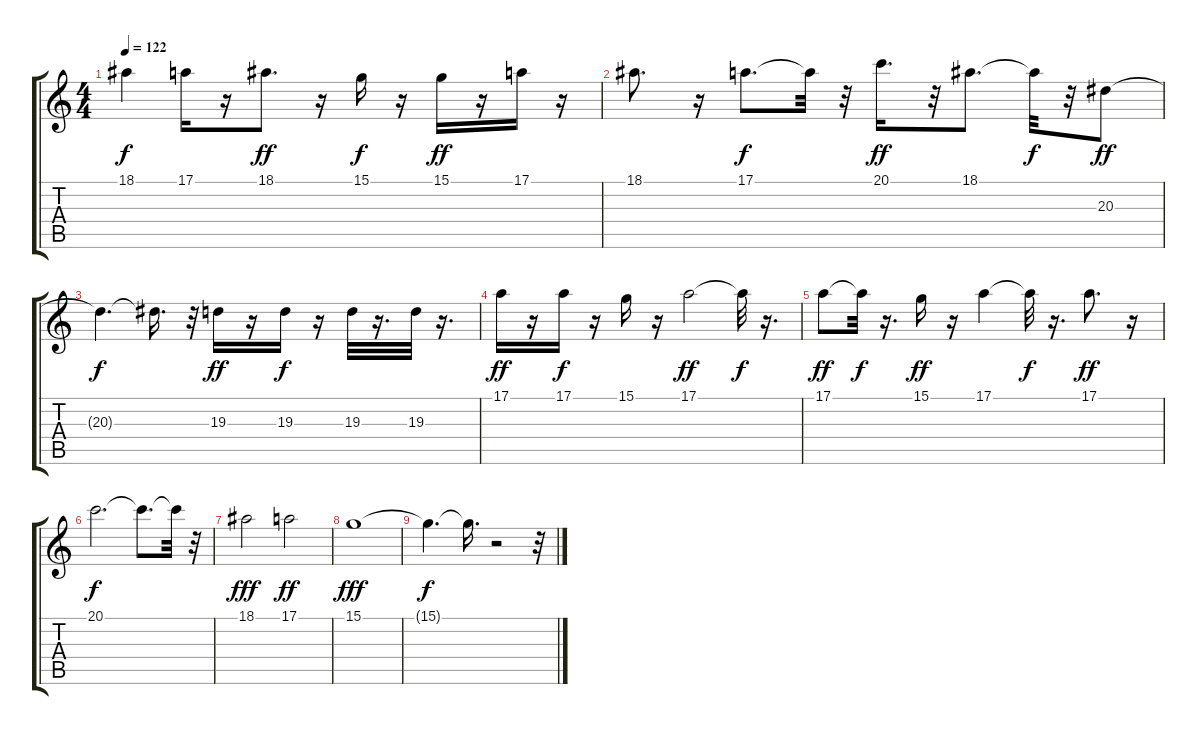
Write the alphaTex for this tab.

\track "" {instrument flute}
\staff {score tabs}
\tuning (E4 B3 G3 D3 A2 E2) {hide}
\ts (4 4)
\tempo 122
\clef g2
\ks c
18.1.4{dy f} 17.1.16 r.16 18.1.8{d dy ff} r.16 15.1.16{dy f} r.16 15.1.16{dy ff} r.16 17.1.16 r.16 |
18.1.8{d} r.16 17.1.8{d dy f} 17.1{t}.32 r.32 20.1.16{d dy ff} r.32 18.1.8{d} 18.1{t}.32{dy f} r.32 20.3.8{dy ff} |
20.3{t}.4{d dy f} 20.3{t}.16{d} r.32 19.3.16{dy ff} r.16 19.3.16{dy f} r.16 19.3.32 r.16{d} 19.3.32 r.16{d} |
17.1.16{dy ff} r.16 17.1.16{dy f} r.16 15.1.16 r.16 17.1.2{dy ff} 17.1{t}.32{dy f} r.16{d} |
17.1.8{dy ff} 17.1{t}.32{dy f} r.16{d} 15.1.16{dy ff} r.16 17.1.4 17.1{t}.32{dy f} r.16{d} 17.1.8{d dy ff} r.16 |
20.1.2{d dy f} 20.1{t}.8{d} 20.1{t}.32 r.32 |
18.1.2{dy fff} 17.1.2{dy ff} |
15.1.1{dy fff} |
15.1{t}.4{d dy f} 15.1{t}.16{d} r.2 r.32
